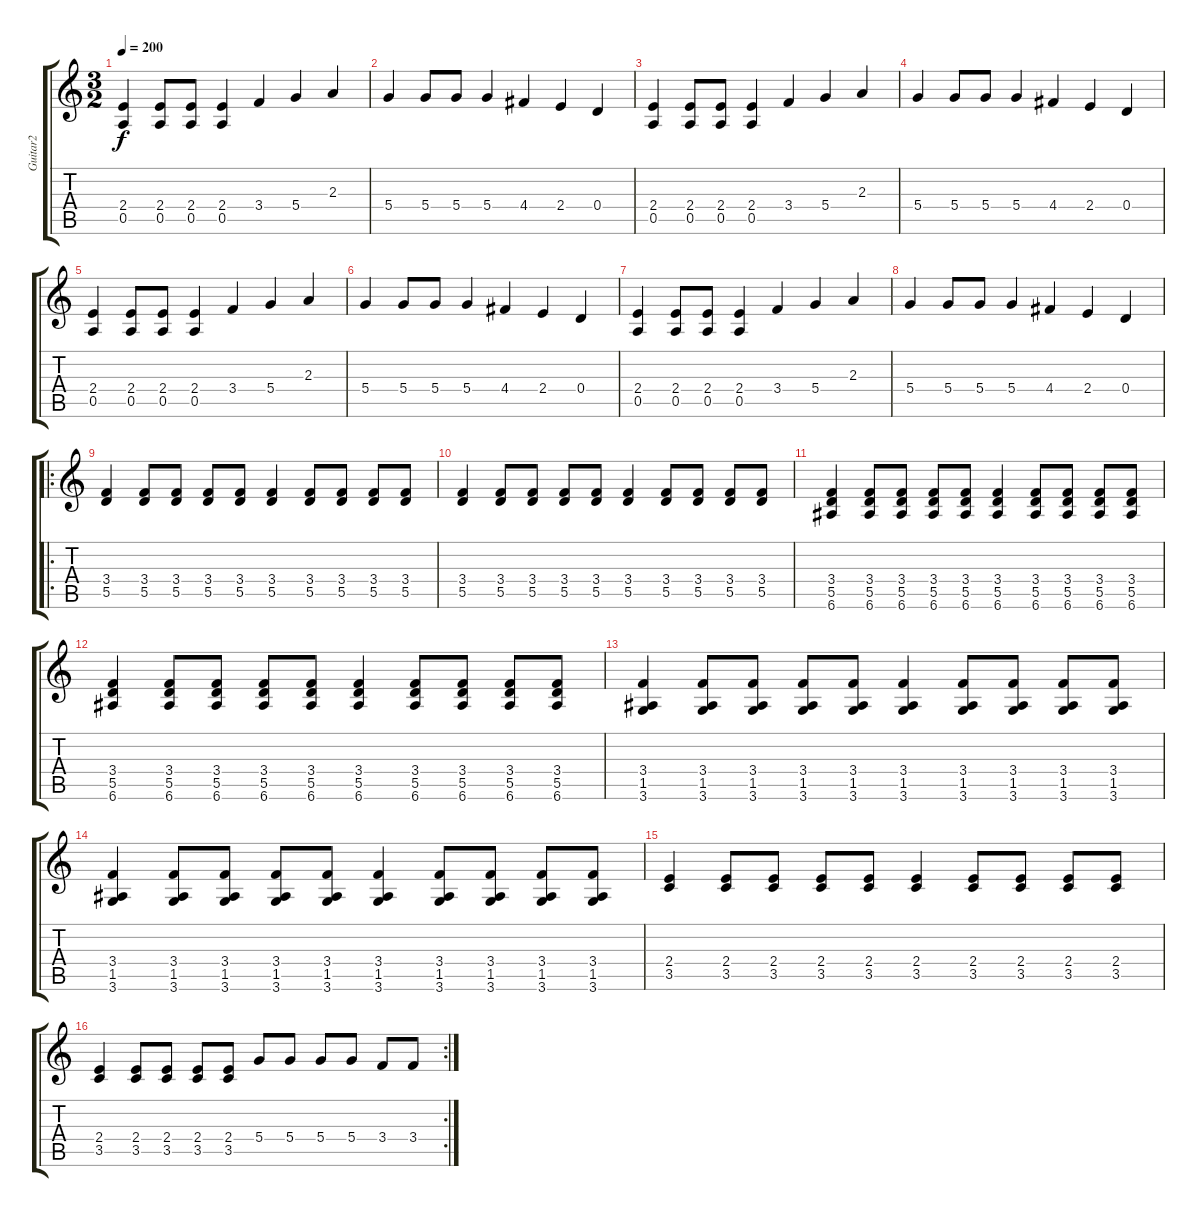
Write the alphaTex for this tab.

\track ("Guitar2" "Guitar2") {instrument overdrivenguitar}
\staff {score tabs}
\tuning (E4 B3 G3 D3 A2 E2) {hide}
\ts (3 2)
\tempo 200
\clef g2
\ks c
(2.4 0.5).4{dy f} (2.4 0.5).8 (2.4 0.5).8 (2.4 0.5).4 3.4.4 5.4.4 2.3.4 |
5.4.4 5.4.8 5.4.8 5.4.4 4.4.4 2.4.4 0.4.4 |
(2.4 0.5).4 (2.4 0.5).8 (2.4 0.5).8 (2.4 0.5).4 3.4.4 5.4.4 2.3.4 |
5.4.4 5.4.8 5.4.8 5.4.4 4.4.4 2.4.4 0.4.4 |
(2.4 0.5).4 (2.4 0.5).8 (2.4 0.5).8 (2.4 0.5).4 3.4.4 5.4.4 2.3.4 |
5.4.4 5.4.8 5.4.8 5.4.4 4.4.4 2.4.4 0.4.4 |
(2.4 0.5).4 (2.4 0.5).8 (2.4 0.5).8 (2.4 0.5).4 3.4.4 5.4.4 2.3.4 |
5.4.4 5.4.8 5.4.8 5.4.4 4.4.4 2.4.4 0.4.4 |
\ro
(3.4 5.5).4 (3.4 5.5).8 (3.4 5.5).8 (3.4 5.5).8 (3.4 5.5).8 (3.4 5.5).4 (3.4 5.5).8 (3.4 5.5).8 (3.4 5.5).8 (3.4 5.5).8 |
(3.4 5.5).4 (3.4 5.5).8 (3.4 5.5).8 (3.4 5.5).8 (3.4 5.5).8 (3.4 5.5).4 (3.4 5.5).8 (3.4 5.5).8 (3.4 5.5).8 (3.4 5.5).8 |
(3.4 5.5 6.6).4 (3.4 5.5 6.6).8 (3.4 5.5 6.6).8 (3.4 5.5 6.6).8 (3.4 5.5 6.6).8 (3.4 5.5 6.6).4 (3.4 5.5 6.6).8 (3.4 5.5 6.6).8 (3.4 5.5 6.6).8 (3.4 5.5 6.6).8 |
(3.4 5.5 6.6).4 (3.4 5.5 6.6).8 (3.4 5.5 6.6).8 (3.4 5.5 6.6).8 (3.4 5.5 6.6).8 (3.4 5.5 6.6).4 (3.4 5.5 6.6).8 (3.4 5.5 6.6).8 (3.4 5.5 6.6).8 (3.4 5.5 6.6).8 |
(3.4 1.5 3.6).4 (3.4 1.5 3.6).8 (3.4 1.5 3.6).8 (3.4 1.5 3.6).8 (3.4 1.5 3.6).8 (3.4 1.5 3.6).4 (3.4 1.5 3.6).8 (3.4 1.5 3.6).8 (3.4 1.5 3.6).8 (3.4 1.5 3.6).8 |
(3.4 1.5 3.6).4 (3.4 1.5 3.6).8 (3.4 1.5 3.6).8 (3.4 1.5 3.6).8 (3.4 1.5 3.6).8 (3.4 1.5 3.6).4 (3.4 1.5 3.6).8 (3.4 1.5 3.6).8 (3.4 1.5 3.6).8 (3.4 1.5 3.6).8 |
(2.4 3.5).4 (2.4 3.5).8 (2.4 3.5).8 (2.4 3.5).8 (2.4 3.5).8 (2.4 3.5).4 (2.4 3.5).8 (2.4 3.5).8 (2.4 3.5).8 (2.4 3.5).8 |
\rc 2
(2.4 3.5).4 (2.4 3.5).8 (2.4 3.5).8 (2.4 3.5).8 (2.4 3.5).8 5.4.8 5.4.8 5.4.8 5.4.8 3.4.8 3.4.8
